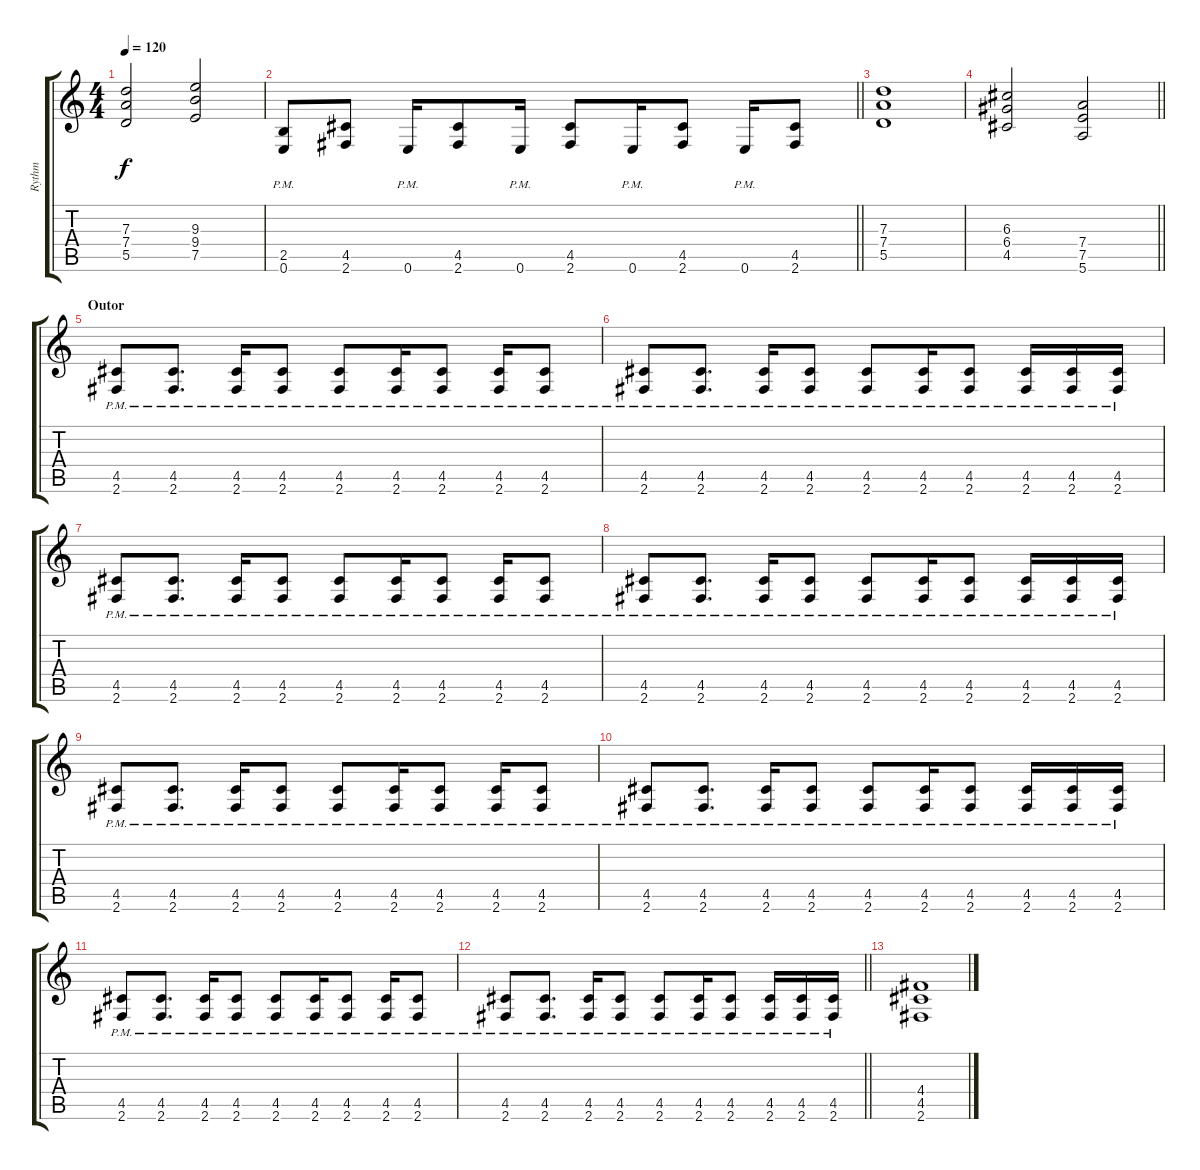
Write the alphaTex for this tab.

\track ("Rythm" "Rythm") {instrument distortionguitar}
\staff {score tabs}
\tuning (E4 B3 G3 D3 A2 E2) {hide}
\ts (4 4)
\tempo 120
\clef g2
\ks c
(7.3 7.4 5.5).2{dy f} (9.3 9.4 7.5).2 |
\barLineRight lightlight
(2.5{pm} 0.6{pm}).8 (4.5 2.6).8 0.6{pm}.16 (4.5 2.6).8 0.6{pm}.16 (4.5 2.6).8 0.6{pm}.16 (4.5 2.6).8 0.6{pm}.16 (4.5 2.6).8 |
(7.3 7.4 5.5).1 |
\barLineRight lightlight
(6.3 6.4 4.5).2 (7.4 7.5 5.6).2 |
\section ("" "Outor")
(4.5{pm} 2.6{pm}).8 (4.5{pm} 2.6{pm}).8{d} (4.5{pm} 2.6{pm}).16 (4.5{pm} 2.6{pm}).8 (4.5{pm} 2.6{pm}).8 (4.5{pm} 2.6{pm}).16 (4.5{pm} 2.6{pm}).8 (4.5{pm} 2.6{pm}).16 (4.5{pm} 2.6{pm}).8 |
(4.5{pm} 2.6{pm}).8 (4.5{pm} 2.6{pm}).8{d} (4.5{pm} 2.6{pm}).16 (4.5{pm} 2.6{pm}).8 (4.5{pm} 2.6{pm}).8 (4.5{pm} 2.6{pm}).16 (4.5{pm} 2.6{pm}).8 (4.5{pm} 2.6{pm}).16 (4.5{pm} 2.6{pm}).16 (4.5{pm} 2.6{pm}).16 |
(4.5{pm} 2.6{pm}).8 (4.5{pm} 2.6{pm}).8{d} (4.5{pm} 2.6{pm}).16 (4.5{pm} 2.6{pm}).8 (4.5{pm} 2.6{pm}).8 (4.5{pm} 2.6{pm}).16 (4.5{pm} 2.6{pm}).8 (4.5{pm} 2.6{pm}).16 (4.5{pm} 2.6{pm}).8 |
(4.5{pm} 2.6{pm}).8 (4.5{pm} 2.6{pm}).8{d} (4.5{pm} 2.6{pm}).16 (4.5{pm} 2.6{pm}).8 (4.5{pm} 2.6{pm}).8 (4.5{pm} 2.6{pm}).16 (4.5{pm} 2.6{pm}).8 (4.5{pm} 2.6{pm}).16 (4.5{pm} 2.6{pm}).16 (4.5{pm} 2.6{pm}).16 |
(4.5{pm} 2.6{pm}).8 (4.5{pm} 2.6{pm}).8{d} (4.5{pm} 2.6{pm}).16 (4.5{pm} 2.6{pm}).8 (4.5{pm} 2.6{pm}).8 (4.5{pm} 2.6{pm}).16 (4.5{pm} 2.6{pm}).8 (4.5{pm} 2.6{pm}).16 (4.5{pm} 2.6{pm}).8 |
(4.5{pm} 2.6{pm}).8 (4.5{pm} 2.6{pm}).8{d} (4.5{pm} 2.6{pm}).16 (4.5{pm} 2.6{pm}).8 (4.5{pm} 2.6{pm}).8 (4.5{pm} 2.6{pm}).16 (4.5{pm} 2.6{pm}).8 (4.5{pm} 2.6{pm}).16 (4.5{pm} 2.6{pm}).16 (4.5{pm} 2.6{pm}).16 |
(4.5{pm} 2.6{pm}).8 (4.5{pm} 2.6{pm}).8{d} (4.5{pm} 2.6{pm}).16 (4.5{pm} 2.6{pm}).8 (4.5{pm} 2.6{pm}).8 (4.5{pm} 2.6{pm}).16 (4.5{pm} 2.6{pm}).8 (4.5{pm} 2.6{pm}).16 (4.5{pm} 2.6{pm}).8 |
\barLineRight lightlight
(4.5{pm} 2.6{pm}).8 (4.5{pm} 2.6{pm}).8{d} (4.5{pm} 2.6{pm}).16 (4.5{pm} 2.6{pm}).8 (4.5{pm} 2.6{pm}).8 (4.5{pm} 2.6{pm}).16 (4.5{pm} 2.6{pm}).8 (4.5{pm} 2.6{pm}).16 (4.5{pm} 2.6{pm}).16 (4.5{pm} 2.6{pm}).16 |
(4.4 4.5 2.6).1
